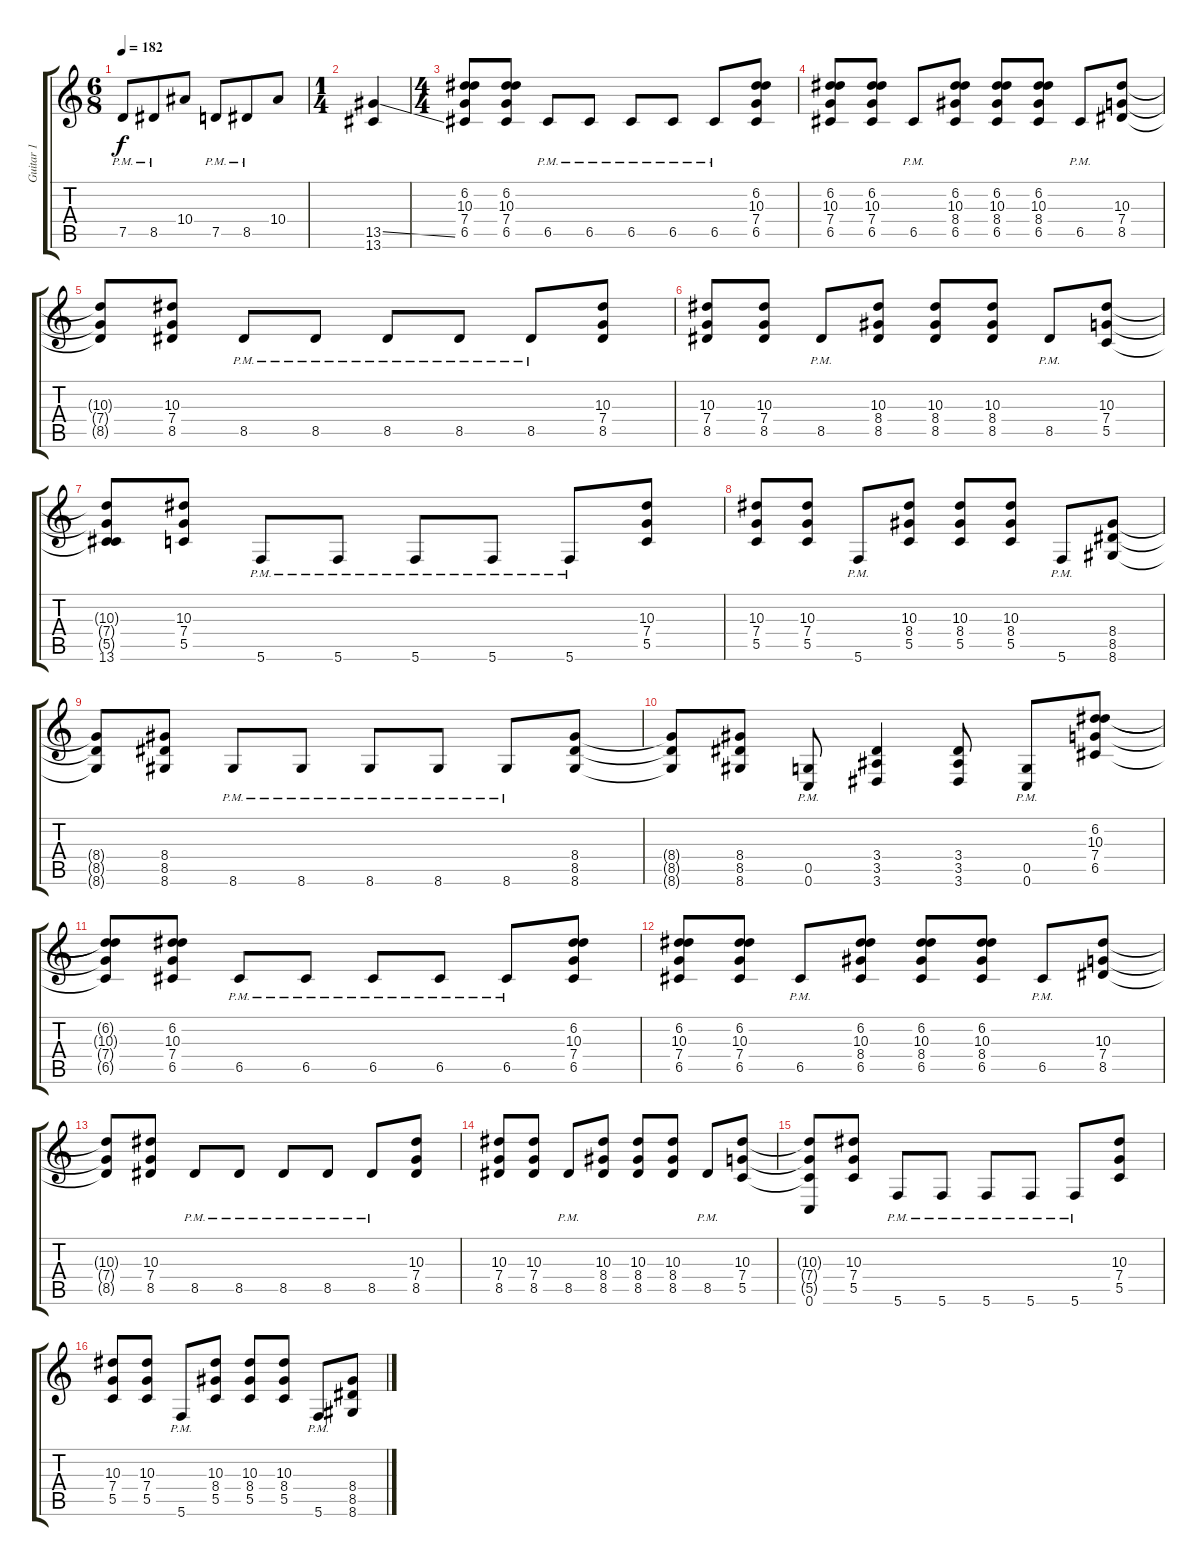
\track ("Guitar 1" "Guitar 1") {instrument overdrivenguitar}
\staff {score tabs}
\tuning (D4 A3 F3 C3 G2 C2) {hide}
\ts (6 8)
\tempo 182
\clef g2
\ks c
7.5{pm}.8{dy f} 8.5{pm}.8 10.4.8 7.5{pm}.8 8.5{pm}.8 10.4.8 |
\ts (1 4)
(13.5{ss} 13.6).4 |
\ts (4 4)
(6.2 10.3 7.4 6.5).8 (6.2 10.3 7.4 6.5).8 6.5{pm}.8 6.5{pm}.8 6.5{pm}.8 6.5{pm}.8 6.5{pm}.8 (6.2 10.3 7.4 6.5).8 |
(6.2 10.3 7.4 6.5).8 (6.2 10.3 7.4 6.5).8 6.5{pm}.8 (6.2 10.3 8.4 6.5).8 (6.2 10.3 8.4 6.5).8 (6.2 10.3 8.4 6.5).8 6.5{pm}.8 (10.3 7.4 8.5).8 |
(10.3{t} 7.4{t} 8.5{t}).8 (10.3 7.4 8.5).8 8.5{pm}.8 8.5{pm}.8 8.5{pm}.8 8.5{pm}.8 8.5{pm}.8 (10.3 7.4 8.5).8 |
(10.3 7.4 8.5).8 (10.3 7.4 8.5).8 8.5{pm}.8 (10.3 8.4 8.5).8 (10.3 8.4 8.5).8 (10.3 8.4 8.5).8 8.5{pm}.8 (10.3 7.4 5.5).8 |
(10.3{t} 7.4{t} 5.5{t} 13.6).8 (10.3 7.4 5.5).8 5.6{pm}.8 5.6{pm}.8 5.6{pm}.8 5.6{pm}.8 5.6{pm}.8 (10.3 7.4 5.5).8 |
(10.3 7.4 5.5).8 (10.3 7.4 5.5).8 5.6{pm}.8 (10.3 8.4 5.5).8 (10.3 8.4 5.5).8 (10.3 8.4 5.5).8 5.6{pm}.8 (8.4 8.5 8.6).8 |
(8.4{t} 8.5{t} 8.6{t}).8 (8.4 8.5 8.6).8 8.6{pm}.8 8.6{pm}.8 8.6{pm}.8 8.6{pm}.8 8.6{pm}.8 (8.4 8.5 8.6).8 |
(8.4{t} 8.5{t} 8.6{t}).8 (8.4 8.5 8.6).8 (0.5{pm} 0.6{pm}).8 (3.4 3.5 3.6).4 (3.4 3.5 3.6).8 (0.5{pm} 0.6{pm}).8 (6.2 10.3 7.4 6.5).8 |
(6.2{t} 10.3{t} 7.4{t} 6.5{t}).8 (6.2 10.3 7.4 6.5).8 6.5{pm}.8 6.5{pm}.8 6.5{pm}.8 6.5{pm}.8 6.5{pm}.8 (6.2 10.3 7.4 6.5).8 |
(6.2 10.3 7.4 6.5).8 (6.2 10.3 7.4 6.5).8 6.5{pm}.8 (6.2 10.3 8.4 6.5).8 (6.2 10.3 8.4 6.5).8 (6.2 10.3 8.4 6.5).8 6.5{pm}.8 (10.3 7.4 8.5).8 |
(10.3{t} 7.4{t} 8.5{t}).8 (10.3 7.4 8.5).8 8.5{pm}.8 8.5{pm}.8 8.5{pm}.8 8.5{pm}.8 8.5{pm}.8 (10.3 7.4 8.5).8 |
(10.3 7.4 8.5).8 (10.3 7.4 8.5).8 8.5{pm}.8 (10.3 8.4 8.5).8 (10.3 8.4 8.5).8 (10.3 8.4 8.5).8 8.5{pm}.8 (10.3 7.4 5.5).8 |
(10.3{t} 7.4{t} 5.5{t} 0.6).8 (10.3 7.4 5.5).8 5.6{pm}.8 5.6{pm}.8 5.6{pm}.8 5.6{pm}.8 5.6{pm}.8 (10.3 7.4 5.5).8 |
(10.3 7.4 5.5).8 (10.3 7.4 5.5).8 5.6{pm}.8 (10.3 8.4 5.5).8 (10.3 8.4 5.5).8 (10.3 8.4 5.5).8 5.6{pm}.8 (8.4 8.5 8.6).8
